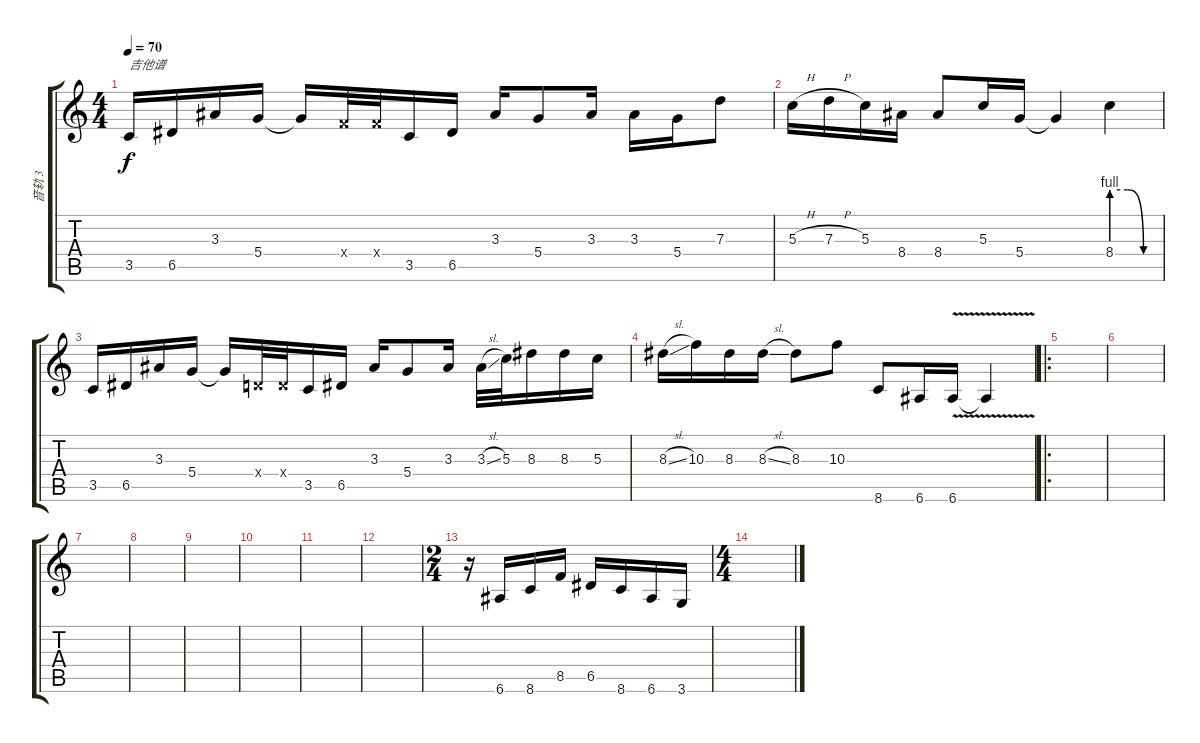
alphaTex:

\track ("音轨 3" "音轨 3") {instrument distortionguitar}
\staff {score tabs}
\tuning (E4 B3 G3 D3 A2 E2) {hide}
\ts (4 4)
\tempo 70
\clef g2
\ks c
3.5.16{txt "吉他谱" dy f instrument distortionguitar} 6.5.16 3.3.16 5.4.16 5.4{t}.16 3.4{x}.32 3.4{x}.32 3.5.16 6.5.16 3.3.16 5.4.8 3.3.16 3.3.16 5.4.16 7.3.8 |
5.3{h}.16 7.3{h}.16 5.3.16 8.4.16 8.4.8 5.3.16 5.4.16 5.4{t}.4 8.4{be (custom 0 4 20 4 40 0 60 0)}.4 |
3.5.16 6.5.16 3.3.16 5.4.16 5.4{t}.16 0.4{x}.32 0.4{x}.32 3.5.16 6.5.16 3.3.16 5.4.8 3.3.16 3.3{sl}.32 5.3.32 8.3.16 8.3.16 5.3.16 |
8.3{sl}.16 10.3.16 8.3.16 8.3{sl}.16 8.3.8 10.3.8 8.6.8 6.6.16 6.6{v}.16 6.6{t}.4 |
\ro
|
|
|
|
|
|
|
|
\ts (2 4)
r.16 6.6.16 8.6.16 8.5.16 6.5.16 8.6.16 6.6.16 3.6.16 |
\ts (4 4)
